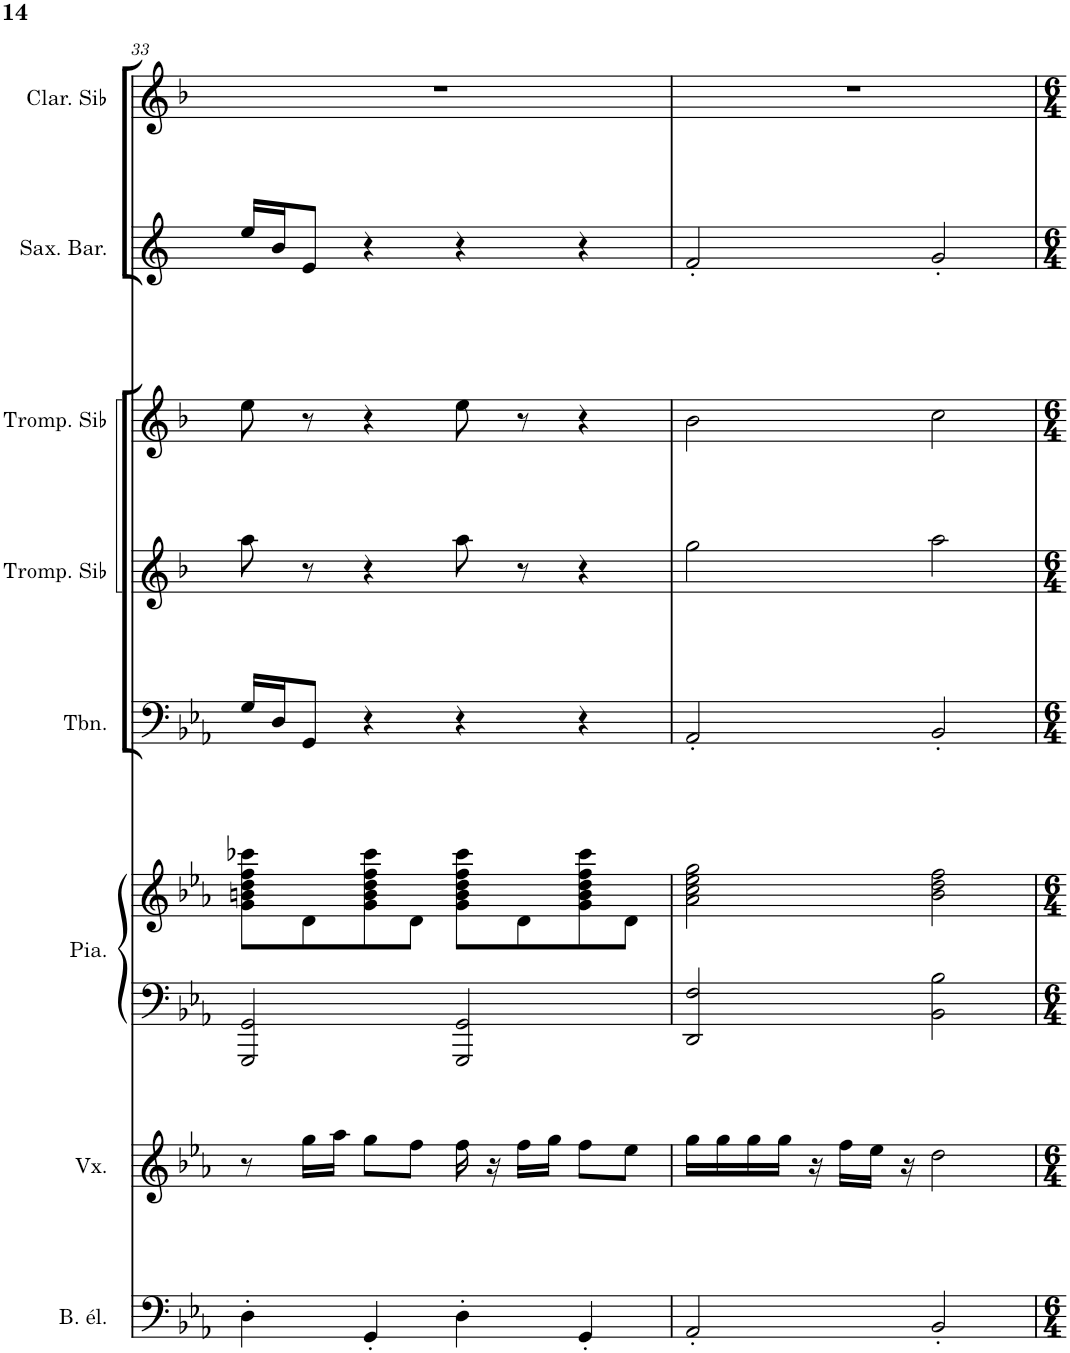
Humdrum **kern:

**kern	**kern	**kern	**kern	**kern	**kern	**kern	**kern	**kern
*part8	*part7	*part6	*part6	*part5	*part4	*part3	*part2	*part1
*staff9	*staff8	*staff7	*staff6	*staff5	*staff4	*staff3	*staff2	*staff1
*I"Basse électrique	*I"Voix	*I"Piano	*	*I"Trombone	*I"Trompette en Sib	*I"Trompette en Sib	*I"Saxophone Baryton	*I"Clarinette en Sib
*I'B. él.	*I'Vx.	*I'Pia.	*	*I'Tbn.	*I'Tromp. Sib	*I'Tromp. Sib	*I'Sax. Bar.	*I'Clar. Sib
!!LO:PB:g=z
*clefF4	*clefG2	*clefF4	*clefG2	*clefF4	*clefG2	*clefG2	*clefG2	*clefG2
*Trd7c12	*	*	*	*	*Trd1c2	*Trd1c2	*Trd12c21	*Trd1c2
*k[b-e-a-]	*k[b-e-a-]	*k[b-e-a-]	*k[b-e-a-]	*k[b-e-a-]	*k[b-]	*k[b-]	*k[]	*k[b-]
*M4/4	*M4/4	*M4/4	*M4/4	*M4/4	*M4/4	*M4/4	*M4/4	*M4/4
=33	=33	=33	=33	=33	=33	=33	=33	=33
4D'\	8r	2GGG/ 2GG/	8g\ 8bn\ 8dd\ 8ff\ 8ccc-X\L	16G/LL	8aa\	8ee\	16ee/LL	1r
.	.	.	.	16D/J	.	.	16b/J	.
.	16gg\LL	.	8d\	8GG/J	8r	8r	8e/J	.
.	16aa-\JJ	.	.	.	.	.	.	.
4GG'/	8gg\L	.	8g\ 8b\ 8dd\ 8ff\ 8ccc-\	4r	4r	4r	4r	.
.	8ff\J	.	8d\J	.	.	.	.	.
4D'\	16ff\	2GGG/ 2GG/	8g\ 8b\ 8dd\ 8ff\ 8ccc-\L	4r	8aa\	8ee\	4r	.
.	16r	.	.	.	.	.	.	.
.	16ff\LL	.	8d\	.	8r	8r	.	.
.	16gg\JJ	.	.	.	.	.	.	.
4GG'/	8ff\L	.	8g\ 8b\ 8dd\ 8ff\ 8ccc-\	4r	4r	4r	4r	.
.	8ee-\J	.	8d\J	.	.	.	.	.
=34	=34	=34	=34	=34	=34	=34	=34	=34
2AA-'/	16gg\LL	2DD/ 2F/	2a-\ 2cc\ 2ee-\ 2gg\	2AA-'/	2gg\	2b-\	2f'/	1r
.	16gg\	.	.	.	.	.	.	.
.	16gg\	.	.	.	.	.	.	.
.	16gg\JJ	.	.	.	.	.	.	.
.	16r	.	.	.	.	.	.	.
.	16ff\LL	.	.	.	.	.	.	.
.	16ee-\JJ	.	.	.	.	.	.	.
.	16r	.	.	.	.	.	.	.
2BB-'/	2dd\	2BB-\ 2B-\	2b-\ 2dd\ 2ff\	2BB-'/	2aa\	2cc\	2g'/	.
=	=	=	=	=	=	=	=	=
*-	*-	*-	*-	*-	*-	*-	*-	*-
